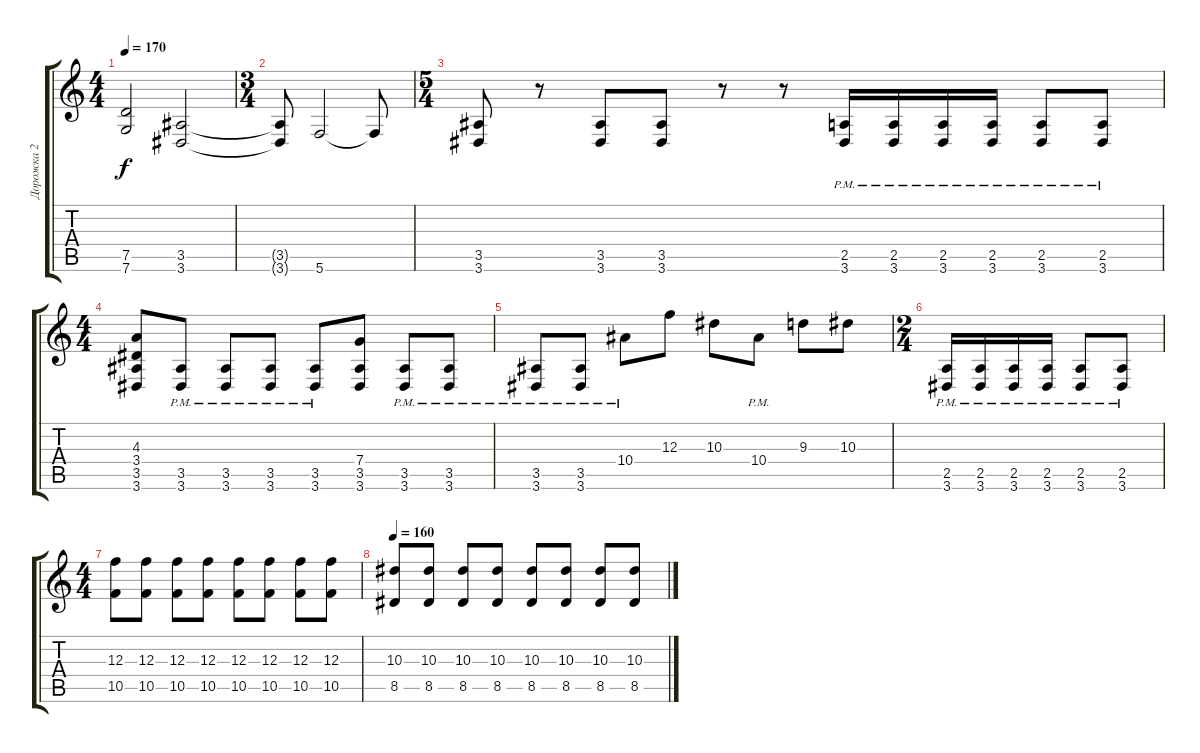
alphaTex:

\track ("Дорожка 2" "Дорожка 2") {instrument distortionguitar}
\staff {score tabs}
\tuning (D4 A3 F3 C3 G2 C2) {hide}
\ts (4 4)
\tempo 170
\clef g2
\ks c
(7.5{t} 7.6{t}).2{dy f} (3.5 3.6).2 |
\ts (3 4)
(3.5{t} 3.6{t}).8 5.6.2 5.6{t}.8 |
\ts (5 4)
(3.5 3.6).8 r.8 (3.5 3.6).8 (3.5 3.6).8 r.8 r.8 (2.5{pm} 3.6{pm}).16 (2.5{pm} 3.6{pm}).16 (2.5{pm} 3.6{pm}).16 (2.5{pm} 3.6{pm}).16 (2.5{pm} 3.6{pm}).8 (2.5{pm} 3.6{pm}).8 |
\ts (4 4)
(4.3 3.4 3.5 3.6).8 (3.5{pm} 3.6{pm}).8 (3.5{pm} 3.6{pm}).8 (3.5{pm} 3.6{pm}).8 (3.5{pm} 3.6{pm}).8 (7.4 3.5 3.6).8 (3.5{pm} 3.6{pm}).8 (3.5{pm} 3.6{pm}).8 |
(3.5{pm} 3.6{pm}).8 (3.5{pm} 3.6{pm}).8 10.4{pm}.8 12.3.8 10.3.8 10.4{pm}.8 9.3.8 10.3.8 |
\ts (2 4)
(2.5{pm} 3.6{pm}).16 (2.5{pm} 3.6{pm}).16 (2.5{pm} 3.6{pm}).16 (2.5{pm} 3.6{pm}).16 (2.5{pm} 3.6{pm}).8 (2.5{pm} 3.6{pm}).8 |
\ts (4 4)
(12.3 10.5).8 (12.3 10.5).8 (12.3 10.5).8 (12.3 10.5).8 (12.3 10.5).8 (12.3 10.5).8 (12.3 10.5).8 (12.3 10.5).8 |
\tempo 160
(10.3 8.5).8 (10.3 8.5).8 (10.3 8.5).8 (10.3 8.5).8 (10.3 8.5).8 (10.3 8.5).8 (10.3 8.5).8 (10.3 8.5).8
